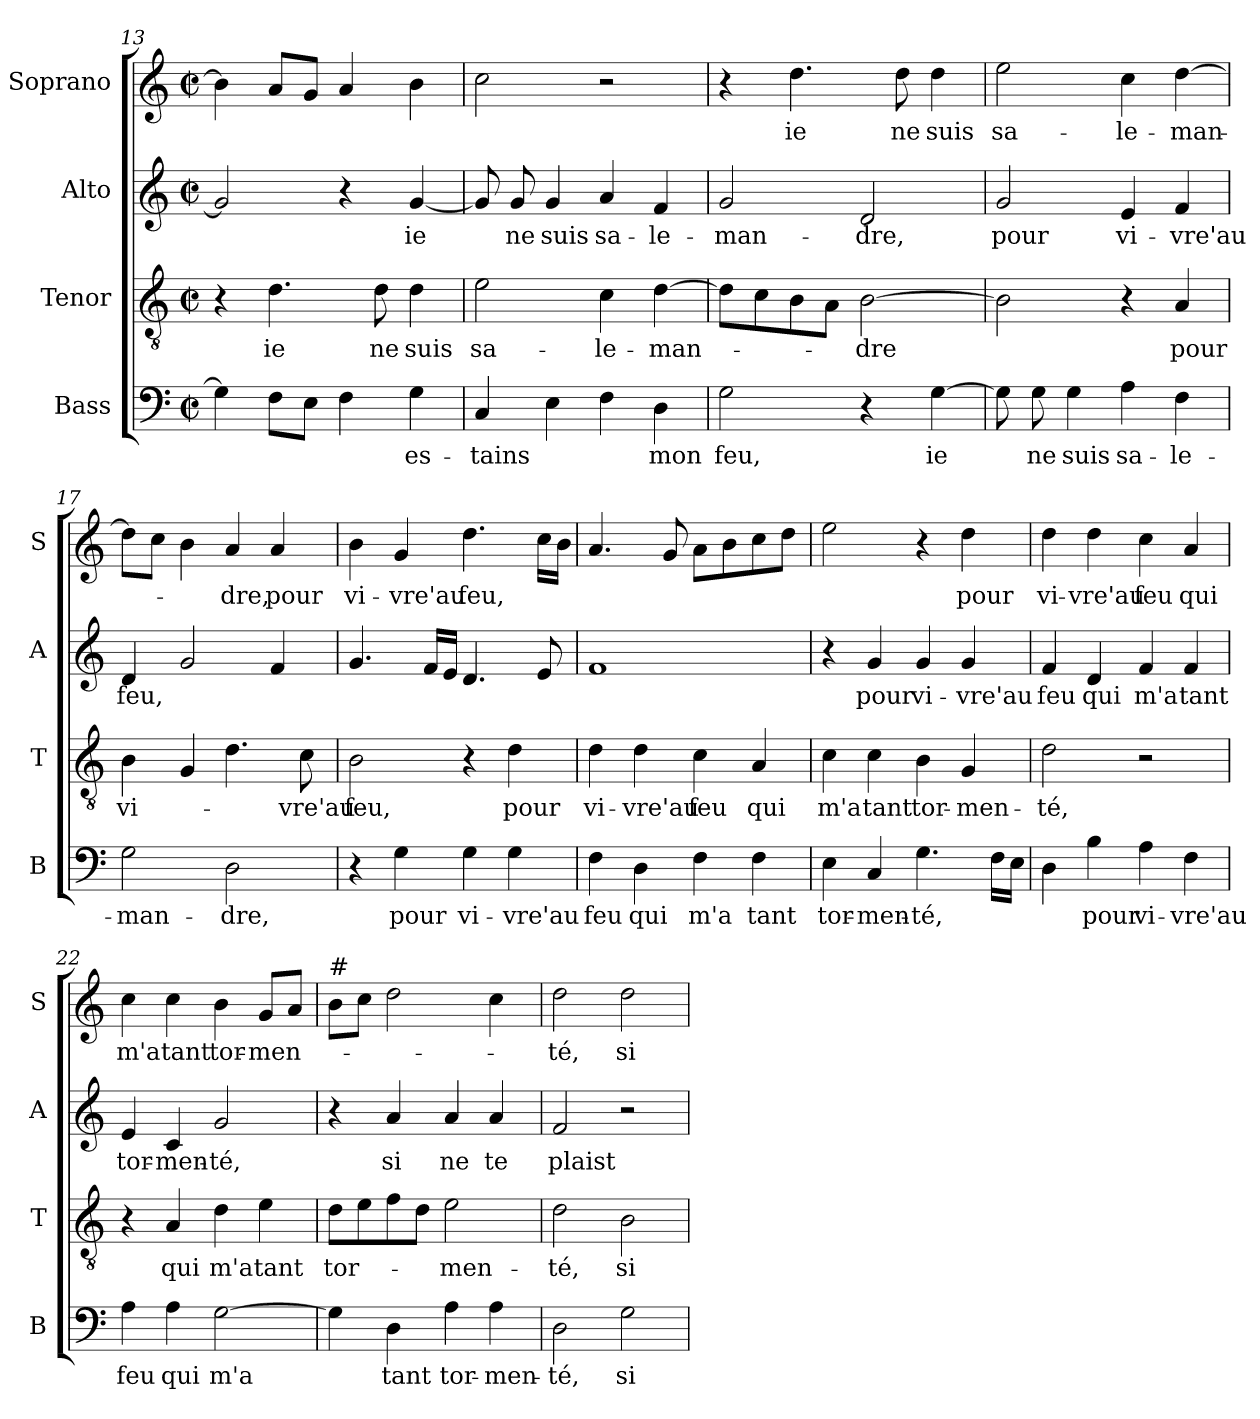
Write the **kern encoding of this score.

**kern	**text	**kern	**text	**kern	**text	**kern	**text
*part4	*part4	*part3	*part3	*part2	*part2	*part1	*part1
*staff4	*staff4	*staff3	*staff3	*staff2	*staff2	*staff1	*staff1
*I"Bass	*	*I"Tenor	*	*I"Alto	*	*I"Soprano	*
*I'B	*	*I'T	*	*I'A	*	*I'S	*
*clefF4	*	*clefGv2	*	*clefG2	*	*clefG2	*
*k[]	*	*k[]	*	*k[]	*	*k[]	*
*C:	*	*C:	*	*C:	*	*C:	*
*M2/2	*	*M2/2	*	*M2/2	*	*M2/2	*
*met(c|)	*	*met(c|)	*	*met(c|)	*	*met(c|)	*
=13	=13	=13	=13	=13	=13	=13	=13
4G\]	.	4r	.	2g/]	.	4b\]	.
!	!	!	!LO:LY:b	!	!	!	!
8F\L	.	4.d\	ie	.	.	8a/L	.
8E\J	.	.	.	.	.	8g/J	.
4F\	.	.	.	4r	.	4a/	.
!	!	!	!LO:LY:b	!	!	!	!
.	.	8d\	ne	.	.	.	.
!	!LO:LY:b	!	!LO:LY:b	!	!LO:LY:b	!	!
4G\	es-	4d\	suis	[4g/	ie	4b\	.
=14	=14	=14	=14	=14	=14	=14	=14
!	!LO:LY:b	!	!LO:LY:b	!	!	!	!
4C/	-tains	2e\	sa-	8g/]	.	2cc\	.
!	!	!	!	!	!LO:LY:b	!	!
.	.	.	.	8g/	ne	.	.
!	!	!	!	!	!LO:LY:b	!	!
4E\	.	.	.	4g/	suis	.	.
!	!	!	!LO:LY:b	!	!LO:LY:b	!	!
4F\	.	4c\	-le-	4a/	sa-	2r	.
!	!LO:LY:b	!	!LO:LY:b	!	!LO:LY:b	!	!
4D\	mon	[4d\	-man-	4f/	-le-	.	.
=15	=15	=15	=15	=15	=15	=15	=15
!	!LO:LY:b	!	!	!	!LO:LY:b	!	!
2G\	feu,	8d\L]	.	2g/	-man-	4r	.
.	.	8c\	.	.	.	.	.
!	!	!	!	!	!	!	!LO:LY:b
.	.	8B\	.	.	.	4.dd\	ie
.	.	8A\J	.	.	.	.	.
!	!	!	!LO:LY:b	!	!LO:LY:b	!	!
4r	.	[2B\	-dre	2d/	-dre,	.	.
!	!	!	!	!	!	!	!LO:LY:b
.	.	.	.	.	.	8dd\	ne
!	!LO:LY:b	!	!	!	!	!	!LO:LY:b
[4G\	ie	.	.	.	.	4dd\	suis
=16	=16	=16	=16	=16	=16	=16	=16
!	!	!	!	!	!LO:LY:b	!	!LO:LY:b
8G\]	.	2B\]	.	2g/	pour	2ee\	sa-
!	!LO:LY:b	!	!	!	!	!	!
8G\	ne	.	.	.	.	.	.
!	!LO:LY:b	!	!	!	!	!	!
4G\	suis	.	.	.	.	.	.
!	!LO:LY:b	!	!	!	!LO:LY:b	!	!LO:LY:b
4A\	sa-	4r	.	4e/	vi-	4cc\	-le-
!	!LO:LY:b	!	!LO:LY:b	!	!LO:LY:b	!	!LO:LY:b
4F\	-le-	4A/	pour	4f/	-vre'au	[4dd\	-man-
!!LO:LB:g=z
=17	=17	=17	=17	=17	=17	=17	=17
!	!LO:LY:b	!	!LO:LY:b	!	!LO:LY:b	!	!
2G\	-man-	4B\	vi-	4d/	feu,	8dd\L]	.
.	.	.	.	.	.	8cc\J	.
.	.	4G/	.	2g/	.	4b\	.
!	!LO:LY:b	!	!	!	!	!	!LO:LY:b
2D\	-dre,	4.d\	.	.	.	4a/	-dre,
!	!	!	!	!	!	!	!LO:LY:b
.	.	.	.	4f/	.	4a/	pour
!	!	!	!LO:LY:b	!	!	!	!
.	.	8c\	-vre'au	.	.	.	.
=18	=18	=18	=18	=18	=18	=18	=18
!	!	!	!LO:LY:b	!	!	!	!LO:LY:b
4r	.	2B\	feu,	4.g/	.	4b\	vi-
!	!LO:LY:b	!	!	!	!	!	!LO:LY:b
4G\	pour	.	.	.	.	4g/	-vre'au
.	.	.	.	16f/LL	.	.	.
.	.	.	.	16e/JJ	.	.	.
!	!LO:LY:b	!	!	!	!	!	!LO:LY:b
4G\	vi-	4r	.	4.d/	.	4.dd\	feu,
!	!LO:LY:b	!	!LO:LY:b	!	!	!	!
4G\	-vre'au	4d\	pour	.	.	.	.
.	.	.	.	8e/	.	16cc\LL	.
.	.	.	.	.	.	16b\JJ	.
=19	=19	=19	=19	=19	=19	=19	=19
!	!LO:LY:b	!	!LO:LY:b	!	!	!	!
4F\	feu	4d\	vi-	1f	.	4.a/	.
!	!LO:LY:b	!	!LO:LY:b	!	!	!	!
4D\	qui	4d\	-vre'au	.	.	.	.
.	.	.	.	.	.	8g/	.
!	!LO:LY:b	!	!LO:LY:b	!	!	!	!
4F\	m'a	4c\	feu	.	.	8a\L	.
.	.	.	.	.	.	8b\	.
!	!LO:LY:b	!	!LO:LY:b	!	!	!	!
4F\	tant	4A/	qui	.	.	8cc\	.
.	.	.	.	.	.	8dd\J	.
=20	=20	=20	=20	=20	=20	=20	=20
!	!LO:LY:b	!	!LO:LY:b	!	!	!	!
4E\	tor-	4c\	m'a	4r	.	2ee\	.
!	!LO:LY:b	!	!LO:LY:b	!	!LO:LY:b	!	!
4C/	-men-	4c\	tant	4g/	pour	.	.
!	!LO:LY:b	!	!LO:LY:b	!	!LO:LY:b	!	!
4.G\	-té,	4B\	tor-	4g/	vi-	4r	.
!	!	!	!LO:LY:b	!	!LO:LY:b	!	!LO:LY:b
.	.	4G/	-men-	4g/	-vre'au	4dd\	pour
16F\LL	.	.	.	.	.	.	.
16E\JJ	.	.	.	.	.	.	.
=21	=21	=21	=21	=21	=21	=21	=21
!	!	!	!LO:LY:b	!	!LO:LY:b	!	!LO:LY:b
4D\	.	2d\	-té,	4f/	feu	4dd\	vi-
!	!LO:LY:b	!	!	!	!LO:LY:b	!	!LO:LY:b
4B\	pour	.	.	4d/	qui	4dd\	-vre'au
!	!LO:LY:b	!	!	!	!LO:LY:b	!	!LO:LY:b
4A\	vi-	2r	.	4f/	m'a	4cc\	feu
!	!LO:LY:b	!	!	!	!LO:LY:b	!	!LO:LY:b
4F\	-vre'au	.	.	4f/	tant	4a/	qui
!!LO:LB:g=z
=22	=22	=22	=22	=22	=22	=22	=22
!	!LO:LY:b	!	!	!	!LO:LY:b	!	!LO:LY:b
4A\	feu	4r	.	4e/	tor-	4cc\	m'a
!	!LO:LY:b	!	!LO:LY:b	!	!LO:LY:b	!	!LO:LY:b
4A\	qui	4A/	qui	4c/	-men-	4cc\	tant
!	!LO:LY:b	!	!LO:LY:b	!	!LO:LY:b	!	!LO:LY:b
[2G\	m'a	4d\	m'a	2g/	-té,	4b\	tor-
!	!	!	!LO:LY:b	!	!	!	!LO:LY:b
.	.	4e\	tant	.	.	8g/L	-men-
.	.	.	.	.	.	8a/J	.
=23	=23	=23	=23	=23	=23	=23	=23
!	!	!	!	!	!	!LO:TX:a:t=#	!
!	!	!	!LO:LY:b	!	!	!	!
4G\]	.	8d\L	tor-	4r	.	8b\L	.
.	.	8e\	.	.	.	8cc\J	.
!	!LO:LY:b	!	!	!	!LO:LY:b	!	!
4D\	tant	8f\	.	4a/	si	2dd\	.
.	.	8d\J	.	.	.	.	.
!	!LO:LY:b	!	!LO:LY:b	!	!LO:LY:b	!	!
4A\	tor-	2e\	-men-	4a/	ne	.	.
!	!LO:LY:b	!	!	!	!LO:LY:b	!	!
4A\	-men-	.	.	4a/	te	4cc\	.
=24	=24	=24	=24	=24	=24	=24	=24
!	!LO:LY:b	!	!LO:LY:b	!	!LO:LY:b	!	!LO:LY:b
2D\	-té,	2d\	-té,	2f/	plaist	2dd\	-té,
!	!LO:LY:b	!	!LO:LY:b	!	!	!	!LO:LY:b
2G\	si	2B\	si	2r	.	2dd\	si
=	=	=	=	=	=	=	=
*-	*-	*-	*-	*-	*-	*-	*-
